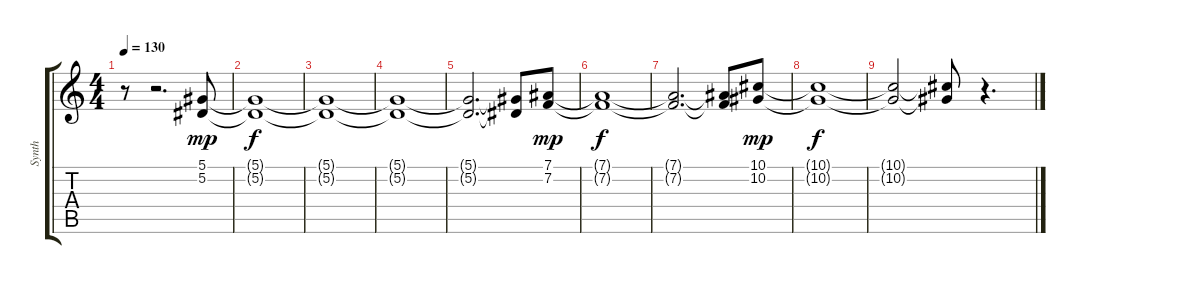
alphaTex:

\track ("Synth" "Synth") {instrument stringensemble1}
\staff {score tabs}
\tuning (Eb4 Bb3 Gb3 Db3 Ab2 Eb2) {hide}
\ts (4 4)
\tempo 130
\clef g2
\ks c
r.8{dy f} r.2{d} (5.1 5.2).8{dy mp instrument choiraahs} |
(5.1{t} 5.2{t}).1{dy f} |
(5.1{t} 5.2{t}).1 |
(5.1{t} 5.2{t}).1 |
(5.1{t} 5.2{t}).2{d} (5.1{t} 5.2{t}).8 (7.1 7.2).8{dy mp} |
(7.1{t} 7.2{t}).1{dy f} |
(7.1{t} 7.2{t}).2{d} (7.1{t} 7.2{t}).8 (10.1 10.2).8{dy mp} |
(10.1{t} 10.2{t}).1{dy f} |
(10.1{t} 10.2{t}).2 (10.1{t} 10.2{t}).8 r.4{d}
